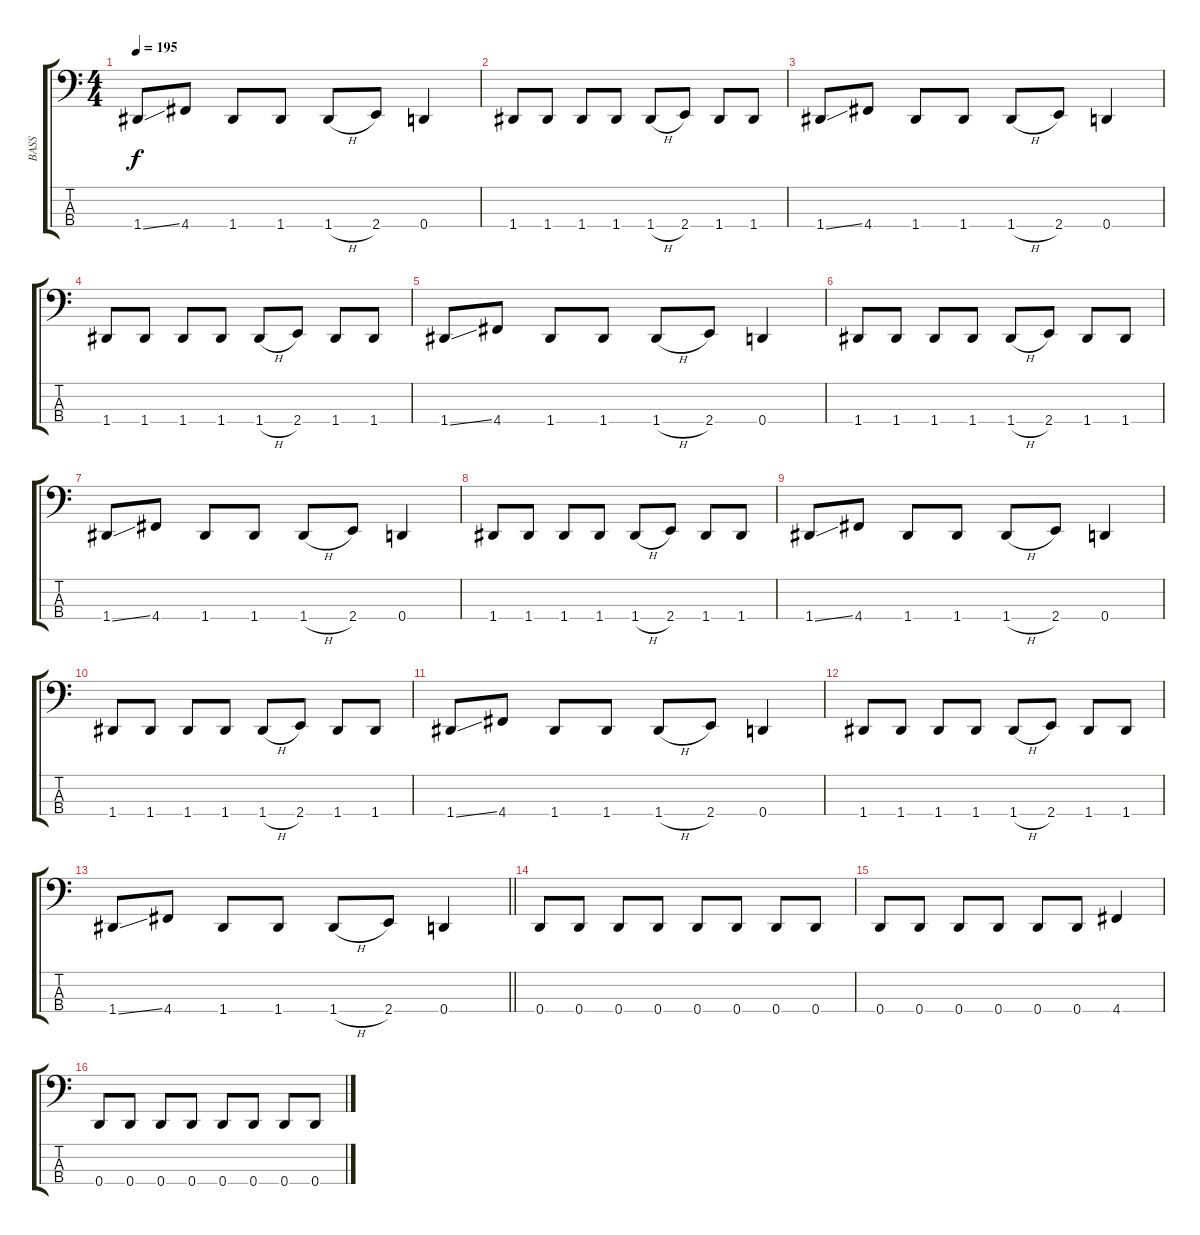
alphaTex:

\track ("BASS" "BASS") {instrument electricbassfinger}
\staff {score tabs}
\tuning (F2 C2 G1 D1) {hide}
\ts (4 4)
\tempo 195
\clef f4
\ks c
1.4{ss}.8{dy f} 4.4.8 1.4.8 1.4.8 1.4{h}.8 2.4.8 0.4.4 |
1.4.8 1.4.8 1.4.8 1.4.8 1.4{h}.8 2.4.8 1.4.8 1.4.8 |
1.4{ss}.8 4.4.8 1.4.8 1.4.8 1.4{h}.8 2.4.8 0.4.4 |
1.4.8 1.4.8 1.4.8 1.4.8 1.4{h}.8 2.4.8 1.4.8 1.4.8 |
1.4{ss}.8 4.4.8 1.4.8 1.4.8 1.4{h}.8 2.4.8 0.4.4 |
1.4.8 1.4.8 1.4.8 1.4.8 1.4{h}.8 2.4.8 1.4.8 1.4.8 |
1.4{ss}.8 4.4.8 1.4.8 1.4.8 1.4{h}.8 2.4.8 0.4.4 |
1.4.8 1.4.8 1.4.8 1.4.8 1.4{h}.8 2.4.8 1.4.8 1.4.8 |
1.4{ss}.8 4.4.8 1.4.8 1.4.8 1.4{h}.8 2.4.8 0.4.4 |
1.4.8 1.4.8 1.4.8 1.4.8 1.4{h}.8 2.4.8 1.4.8 1.4.8 |
1.4{ss}.8 4.4.8 1.4.8 1.4.8 1.4{h}.8 2.4.8 0.4.4 |
1.4.8 1.4.8 1.4.8 1.4.8 1.4{h}.8 2.4.8 1.4.8 1.4.8 |
\barLineRight lightlight
1.4{ss}.8 4.4.8 1.4.8 1.4.8 1.4{h}.8 2.4.8 0.4.4 |
0.4.8 0.4.8 0.4.8 0.4.8 0.4.8 0.4.8 0.4.8 0.4.8 |
0.4.8 0.4.8 0.4.8 0.4.8 0.4.8 0.4.8 4.4.4 |
0.4.8 0.4.8 0.4.8 0.4.8 0.4.8 0.4.8 0.4.8 0.4.8
